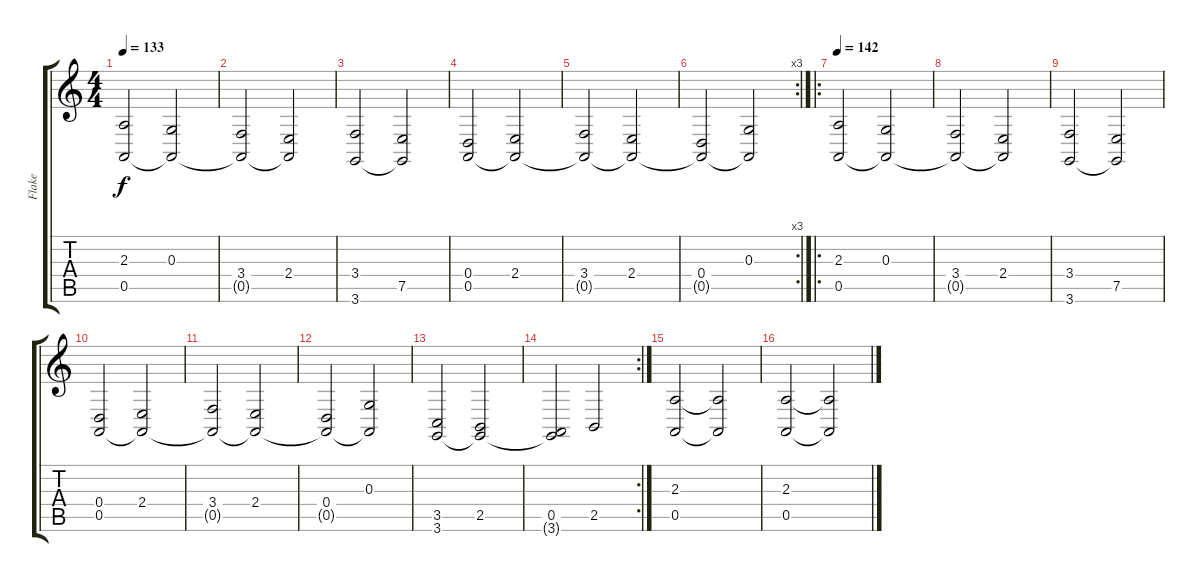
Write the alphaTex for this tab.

\track ("Flake" "Flake") {instrument stringensemble1}
\staff {score tabs}
\tuning (E4 B3 G3 D3 A2 E2) {hide}
\ts (4 4)
\tempo 133
\clef g2
\ks c
(2.3 0.5).2{lyrics (0 "") lyrics (1 "") lyrics (2 "") lyrics (3 "") lyrics (4 "") dy f volume 11 instrument stringensemble2} (0.3 0.5{t}).2 |
(3.4 0.5{t}).2 (2.4 0.5{t}).2 |
(3.4 3.6).2 (7.5 3.6{t}).2 |
(0.4 0.5).2 (2.4 0.5{t}).2 |
(3.4 0.5{t}).2 (2.4 0.5{t}).2 |
\rc 3
(0.4 0.5{t}).2 (0.3 0.5{t}).2 |
\ro
\tempo 142
(2.3 0.5).2 (0.3 0.5{t}).2 |
(3.4 0.5{t}).2 (2.4 0.5{t}).2 |
(3.4 3.6).2 (7.5 3.6{t}).2 |
(0.4 0.5).2 (2.4 0.5{t}).2 |
(3.4 0.5{t}).2 (2.4 0.5{t}).2 |
(0.4 0.5{t}).2 (0.3 0.5{t}).2 |
(3.5 3.6).2 (2.5 3.6{t}).2 |
\rc 2
(0.5 3.6{t}).2 2.5.2 |
(2.3 0.5).2{volume 13 instrument stringensemble2} (2.3{t} 0.5{t}).2 |
(2.3 0.5).2 (2.3{t} 0.5{t}).2
